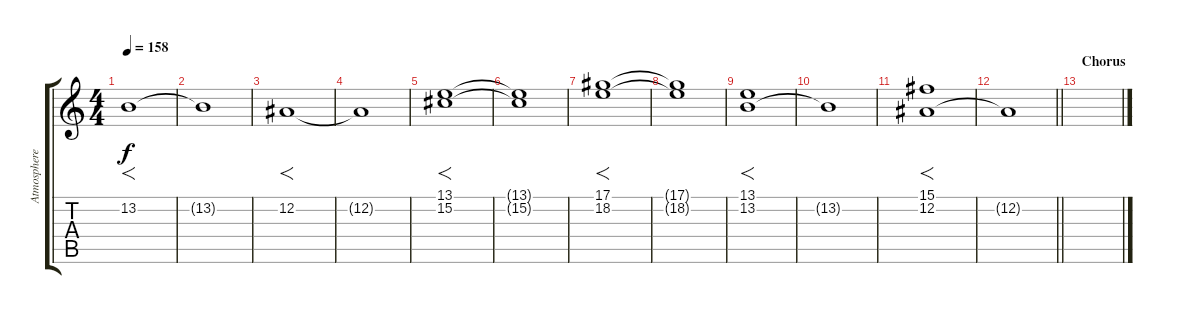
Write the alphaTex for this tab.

\track ("Atmosphere" "Atmosphere") {instrument pad5bowed}
\staff {score tabs}
\tuning (Eb4 Bb3 Gb3 Db3 Ab2 Db2) {hide}
\ts (4 4)
\tempo 158
\clef g2
\ks c
13.2.1{f dy f} |
13.2{t}.1 |
12.2.1{f} |
12.2{t}.1 |
(13.1 15.2).1{f} |
(13.1{t} 15.2{t}).1 |
(17.1 18.2).1{f} |
(17.1{t} 18.2{t}).1 |
(13.1 13.2).1{f} |
13.2{t}.1 |
(15.1 12.2).1{f} |
\barLineRight lightlight
12.2{t}.1 |
\section ("" "Chorus")
